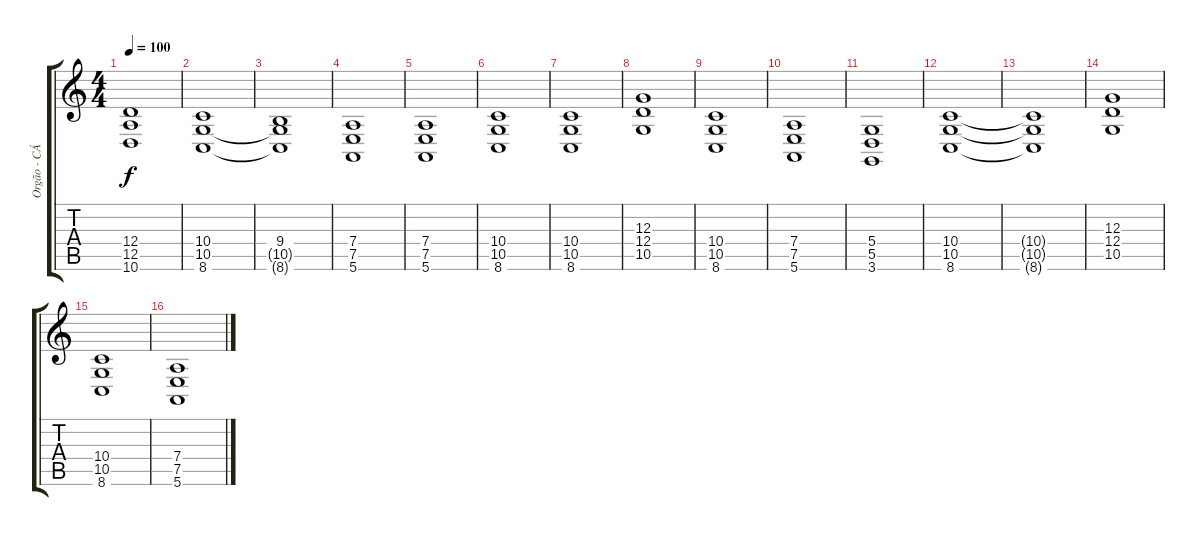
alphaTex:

\track ("Orgão - CÁTIA" "Orgão - CÁ") {instrument reedorgan}
\staff {score tabs}
\tuning (E4 B3 G3 D3 A2 E2) {hide}
\ts (4 4)
\tempo 100
\clef g2
\ks c
(12.4{t} 12.5{t} 10.6{t}).1{dy f} |
(10.4 10.5 8.6).1 |
(9.4 10.5{t} 8.6{t}).1 |
(7.4 7.5 5.6).1 |
(7.4 7.5 5.6).1 |
(10.4 10.5 8.6).1 |
(10.4 10.5 8.6).1 |
(12.3 12.4 10.5).1 |
(10.4 10.5 8.6).1 |
(7.4 7.5 5.6).1 |
(5.4 5.5 3.6).1 |
(10.4 10.5 8.6).1 |
(10.4{t} 10.5{t} 8.6{t}).1 |
(12.3 12.4 10.5).1 |
(10.4 10.5 8.6).1 |
(7.4 7.5 5.6).1
